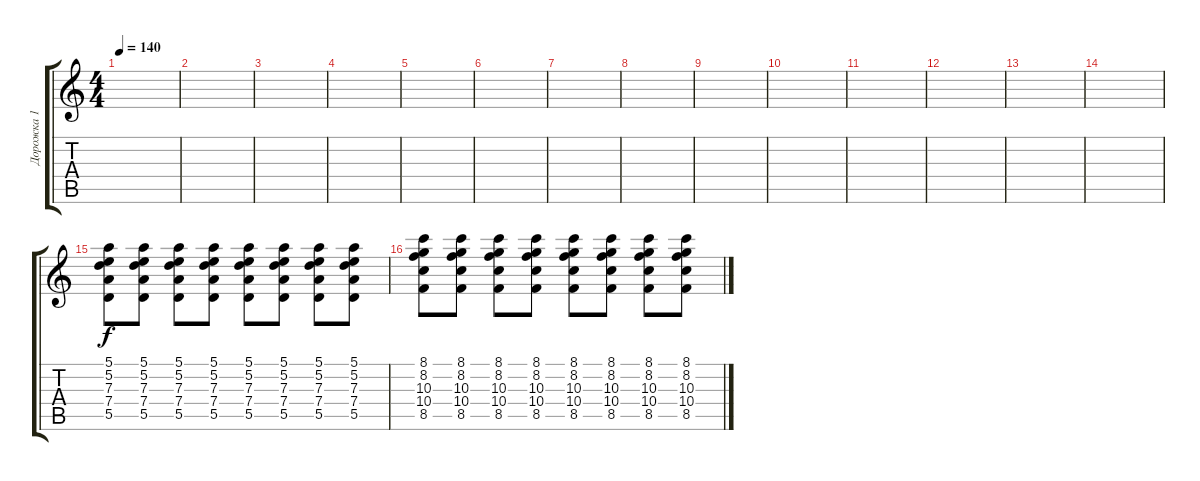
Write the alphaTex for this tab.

\track ("Дорожка 1" "Дорожка 1") {instrument distortionguitar}
\staff {score tabs}
\tuning (E4 B3 G3 D3 A2 D2) {hide}
\ts (4 4)
\tempo 140
\clef g2
\ks c
|
|
|
|
|
|
|
|
|
|
|
|
|
|
(5.1 5.2 7.3 7.4 5.5).8 (5.1 5.2 7.3 7.4 5.5).8 (5.1 5.2 7.3 7.4 5.5).8 (5.1 5.2 7.3 7.4 5.5).8 (5.1 5.2 7.3 7.4 5.5).8 (5.1 5.2 7.3 7.4 5.5).8 (5.1 5.2 7.3 7.4 5.5).8 (5.1 5.2 7.3 7.4 5.5).8 |
(8.1 8.2 10.3 10.4 8.5).8 (8.1 8.2 10.3 10.4 8.5).8 (8.1 8.2 10.3 10.4 8.5).8 (8.1 8.2 10.3 10.4 8.5).8 (8.1 8.2 10.3 10.4 8.5).8 (8.1 8.2 10.3 10.4 8.5).8 (8.1 8.2 10.3 10.4 8.5).8 (8.1 8.2 10.3 10.4 8.5).8
